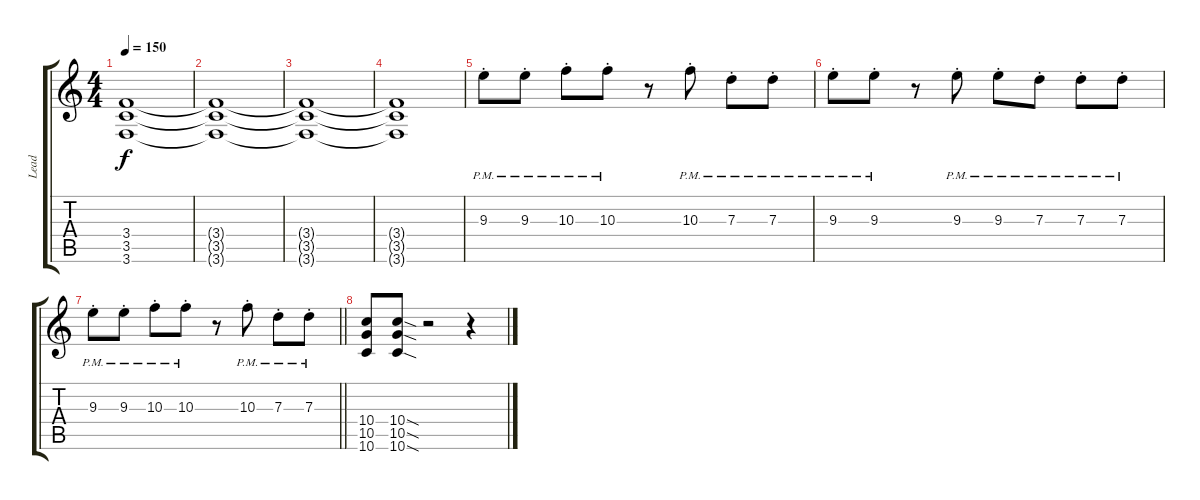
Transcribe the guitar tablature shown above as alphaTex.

\track ("Lead" "Lead") {instrument distortionguitar}
\staff {score tabs}
\tuning (E4 B3 G3 D3 A2 D2) {hide}
\ts (4 4)
\tempo 150
\clef g2
\ks c
(3.4{t} 3.5{t} 3.6{t}).1{dy f volume 4} |
(3.4{t} 3.5{t} 3.6{t}).1 |
(3.4{t} 3.5{t} 3.6{t}).1 |
(3.4{t} 3.5{t} 3.6{t}).1 |
9.3{pm st}.8 9.3{pm st}.8 10.3{pm st}.8 10.3{pm st}.8 r.8 10.3{pm st}.8 7.3{pm st}.8 7.3{pm st}.8 |
9.3{pm st}.8 9.3{pm st}.8 r.8 9.3{pm st}.8 9.3{pm st}.8 7.3{pm st}.8 7.3{pm st}.8 7.3{pm st}.8 |
\barLineRight lightlight
9.3{pm st}.8 9.3{pm st}.8 10.3{pm st}.8 10.3{pm st}.8 r.8 10.3{pm st}.8 7.3{pm st}.8 7.3{pm st}.8 |
(10.4 10.5 10.6).8 (10.4{sod} 10.5{sod} 10.6{sod}).8 r.2 r.4
